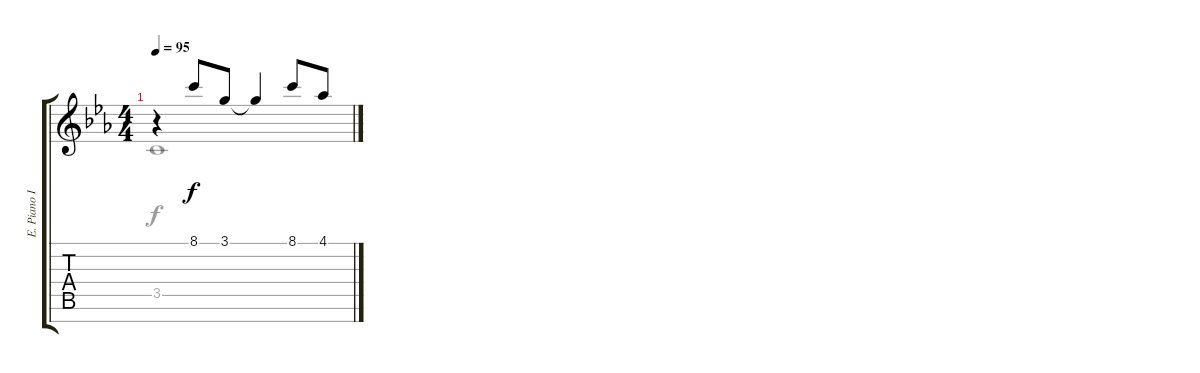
\track ("E. Piano I" "E. Piano I") {instrument brightacousticpiano}
\staff {score tabs}
\tuning (E5 B4 G4 D4 A3 E3 B2) {hide}
\voice
\ts (4 4)
\tempo 95
\clef g2
\ks cminor
r.4{dy f} 8.1.8 3.1.8 3.1{t}.4 8.1.8 4.1.8
\voice
\clef g2
\ottava regular
\simile none
\ks cminor
3.5.1{dy f}
